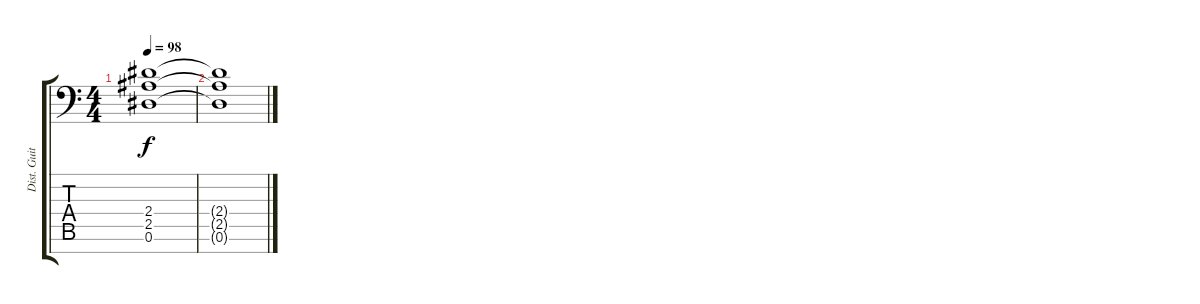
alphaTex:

\track ("Dist. Guitar 2" "Dist. Guit") {instrument distortionguitar}
\staff {score tabs}
\tuning (Eb4 Bb3 Gb3 Db3 Ab2 Eb2 Bb1) {hide}
\ts (4 4)
\tempo 98
\clef f4
\ks c
(2.4 2.5 0.6).1{dy f} |
(2.4{t} 2.5{t} 0.6{t}).1
